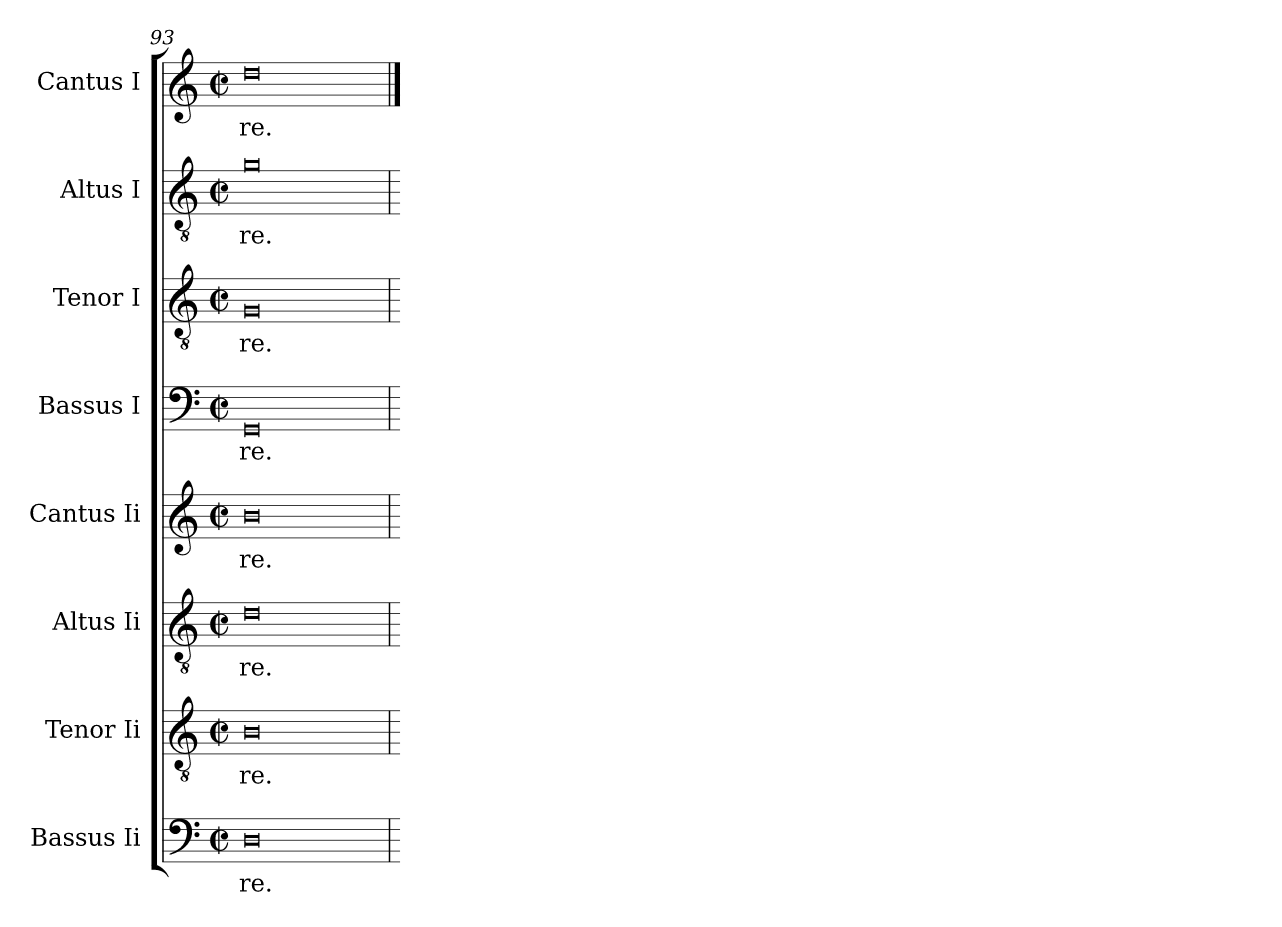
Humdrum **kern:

**kern	**text	**kern	**text	**kern	**text	**kern	**text	**kern	**text	**kern	**text	**kern	**text	**kern	**text
*part8	*part8	*part7	*part7	*part6	*part6	*part5	*part5	*part4	*part4	*part3	*part3	*part2	*part2	*part1	*part1
*staff8	*staff8	*staff7	*staff7	*staff6	*staff6	*staff5	*staff5	*staff4	*staff4	*staff3	*staff3	*staff2	*staff2	*staff1	*staff1
*I"Bassus Ii	*	*I"Tenor Ii	*	*I"Altus Ii	*	*I"Cantus Ii	*	*I"Bassus I	*	*I"Tenor I	*	*I"Altus I	*	*I"Cantus I	*
*clefF4	*	*clefGv2	*	*clefGv2	*	*clefG2	*	*clefF4	*	*clefGv2	*	*clefGv2	*	*clefG2	*
*M2/2	*	*M2/2	*	*M2/2	*	*M2/2	*	*M2/2	*	*M2/2	*	*M2/2	*	*M2/2	*
*met(c|)	*	*met(c|)	*	*met(c|)	*	*met(c|)	*	*met(c|)	*	*met(c|)	*	*met(c|)	*	*met(c|)	*
=93	=93	=93	=93	=93	=93	=93	=93	=93	=93	=93	=93	=93	=93	=93	=93
!	!LO:LY:b:cj	!	!LO:LY:b:cj	!	!LO:LY:b:cj	!	!LO:LY:b:cj	!	!LO:LY:b:cj	!	!LO:LY:b:cj	!	!LO:LY:b:cj	!	!LO:LY:b:cj
0D	re.	0B	re.	0d	re.	0b	re.	0GG	-re.	0G	re.	0g	re.	0dd	re.
=	==	=	==	=	==	=	==	=	==	=	==	=	==	==	==
*-	*-	*-	*-	*-	*-	*-	*-	*-	*-	*-	*-	*-	*-	*-	*-
